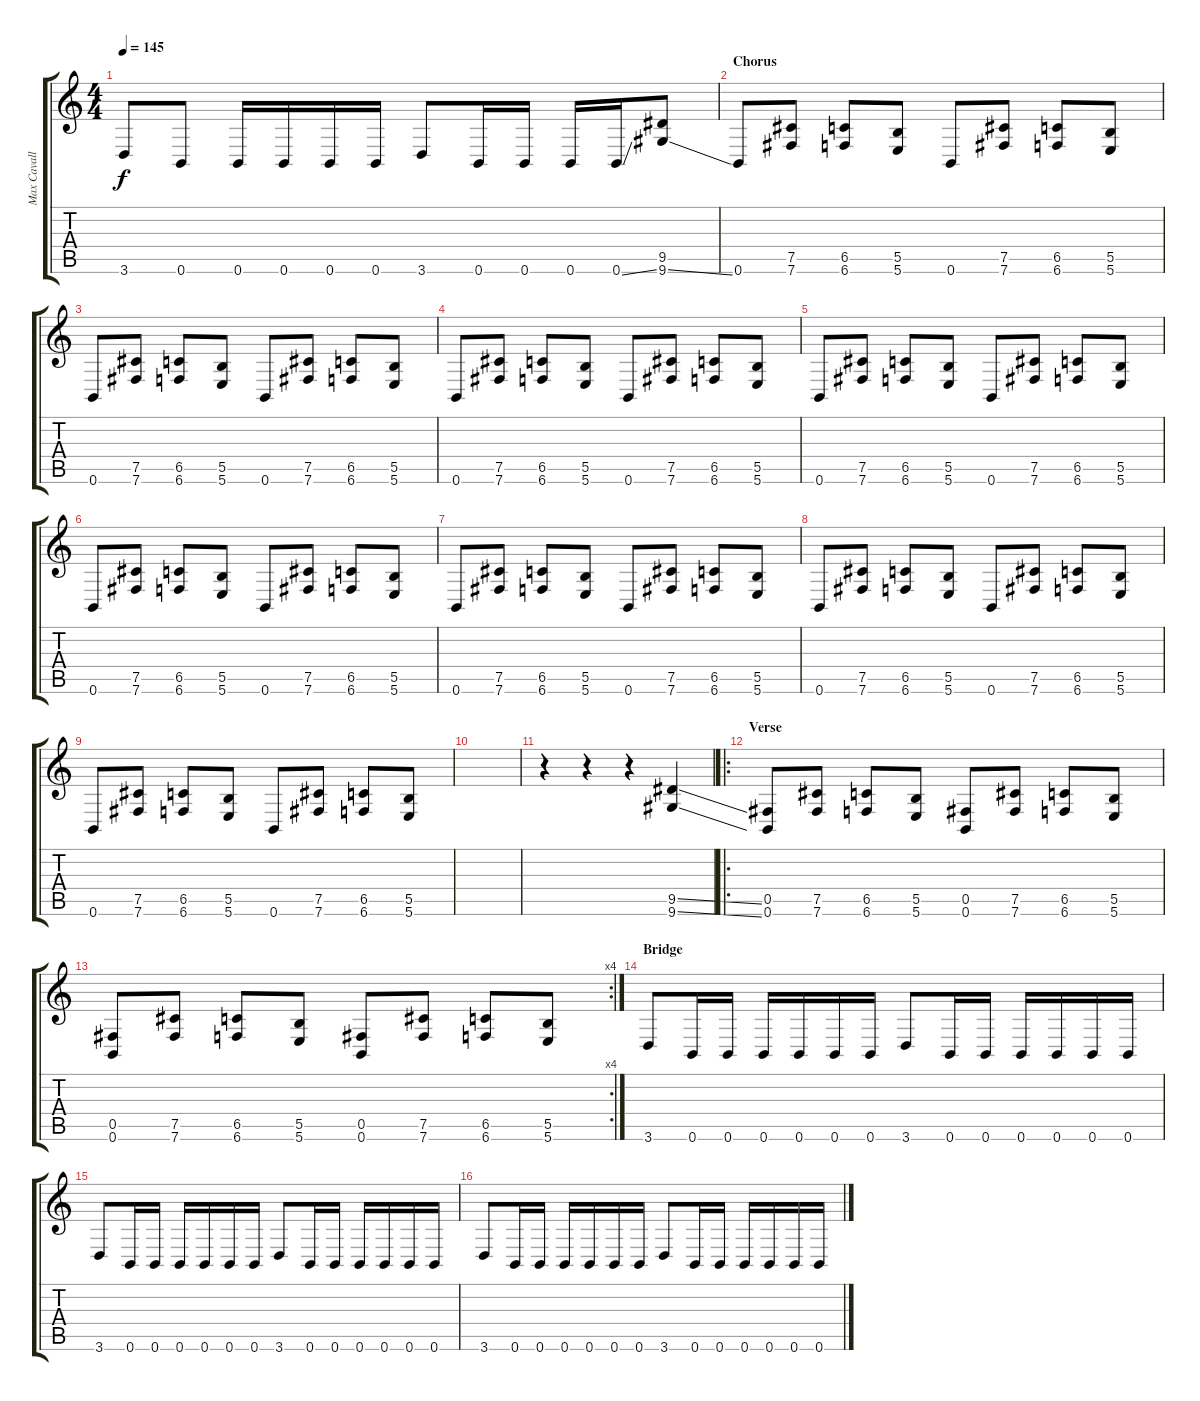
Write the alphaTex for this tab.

\track ("Max Cavallera" "Max Cavall") {instrument distortionguitar}
\staff {score tabs}
\tuning (Db4 Ab3 E3 B2 Gb2 B1) {hide}
\ts (4 4)
\tempo 145
\clef g2
\ks c
3.6.8{dy f} 0.6.8 0.6.16 0.6.16 0.6.16 0.6.16 3.6.8 0.6.16 0.6.16 0.6.16 0.6{ss}.16 (9.5 9.6{ss}).8 |
\section ("" "Chorus")
0.6.8 (7.5 7.6).8 (6.5 6.6).8 (5.5 5.6).8 0.6.8 (7.5 7.6).8 (6.5 6.6).8 (5.5 5.6).8 |
0.6.8 (7.5 7.6).8 (6.5 6.6).8 (5.5 5.6).8 0.6.8 (7.5 7.6).8 (6.5 6.6).8 (5.5 5.6).8 |
0.6.8 (7.5 7.6).8 (6.5 6.6).8 (5.5 5.6).8 0.6.8 (7.5 7.6).8 (6.5 6.6).8 (5.5 5.6).8 |
0.6.8 (7.5 7.6).8 (6.5 6.6).8 (5.5 5.6).8 0.6.8 (7.5 7.6).8 (6.5 6.6).8 (5.5 5.6).8 |
0.6.8 (7.5 7.6).8 (6.5 6.6).8 (5.5 5.6).8 0.6.8 (7.5 7.6).8 (6.5 6.6).8 (5.5 5.6).8 |
0.6.8 (7.5 7.6).8 (6.5 6.6).8 (5.5 5.6).8 0.6.8 (7.5 7.6).8 (6.5 6.6).8 (5.5 5.6).8 |
0.6.8 (7.5 7.6).8 (6.5 6.6).8 (5.5 5.6).8 0.6.8 (7.5 7.6).8 (6.5 6.6).8 (5.5 5.6).8 |
0.6.8 (7.5 7.6).8 (6.5 6.6).8 (5.5 5.6).8 0.6.8 (7.5 7.6).8 (6.5 6.6).8 (5.5 5.6).8 |
|
r.4 r.4 r.4 (9.5{ss} 9.6{ss}).4 |
\ro
\section ("" "Verse")
(0.5 0.6).8 (7.5 7.6).8 (6.5 6.6).8 (5.5 5.6).8 (0.5 0.6).8 (7.5 7.6).8 (6.5 6.6).8 (5.5 5.6).8 |
\rc 4
(0.5 0.6).8 (7.5 7.6).8 (6.5 6.6).8 (5.5 5.6).8 (0.5 0.6).8 (7.5 7.6).8 (6.5 6.6).8 (5.5 5.6).8 |
\section ("" "Bridge")
3.6.8 0.6.16 0.6.16 0.6.16 0.6.16 0.6.16 0.6.16 3.6.8 0.6.16 0.6.16 0.6.16 0.6.16 0.6.16 0.6.16 |
3.6.8 0.6.16 0.6.16 0.6.16 0.6.16 0.6.16 0.6.16 3.6.8 0.6.16 0.6.16 0.6.16 0.6.16 0.6.16 0.6.16 |
3.6.8 0.6.16 0.6.16 0.6.16 0.6.16 0.6.16 0.6.16 3.6.8 0.6.16 0.6.16 0.6.16 0.6.16 0.6.16 0.6.16
